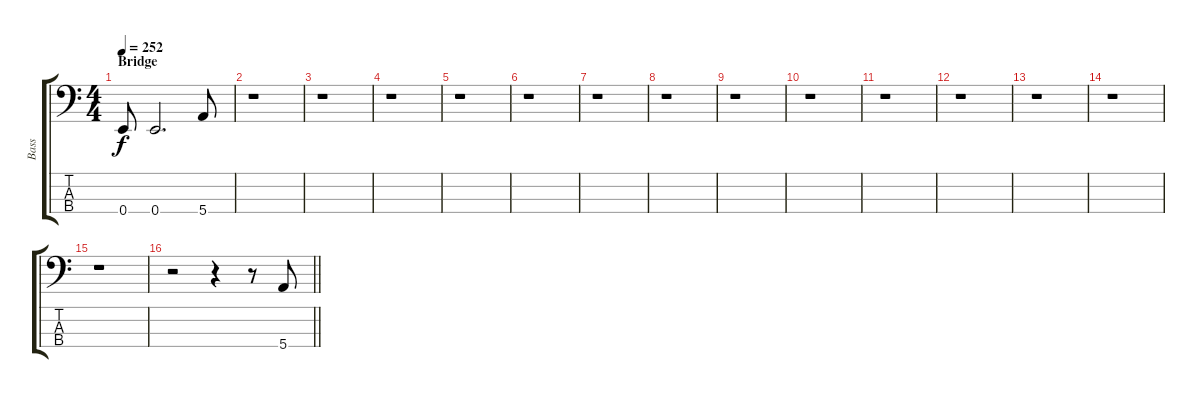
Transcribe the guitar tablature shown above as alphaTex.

\track ("Bass" "Bass") {instrument electricbassfinger}
\staff {score tabs}
\tuning (G2 D2 A1 E1) {hide}
\ts (4 4)
\section ("" "Bridge")
\tempo 252
\clef f4
\ks c
0.4{t}.8{dy f} 0.4.2{d} 5.4.8 |
r.1 |
r.1 |
r.1 |
r.1 |
r.1 |
r.1 |
r.1 |
r.1 |
r.1 |
r.1 |
r.1 |
r.1 |
r.1 |
r.1 |
\barLineRight lightlight
r.2 r.4 r.8 5.4.8
